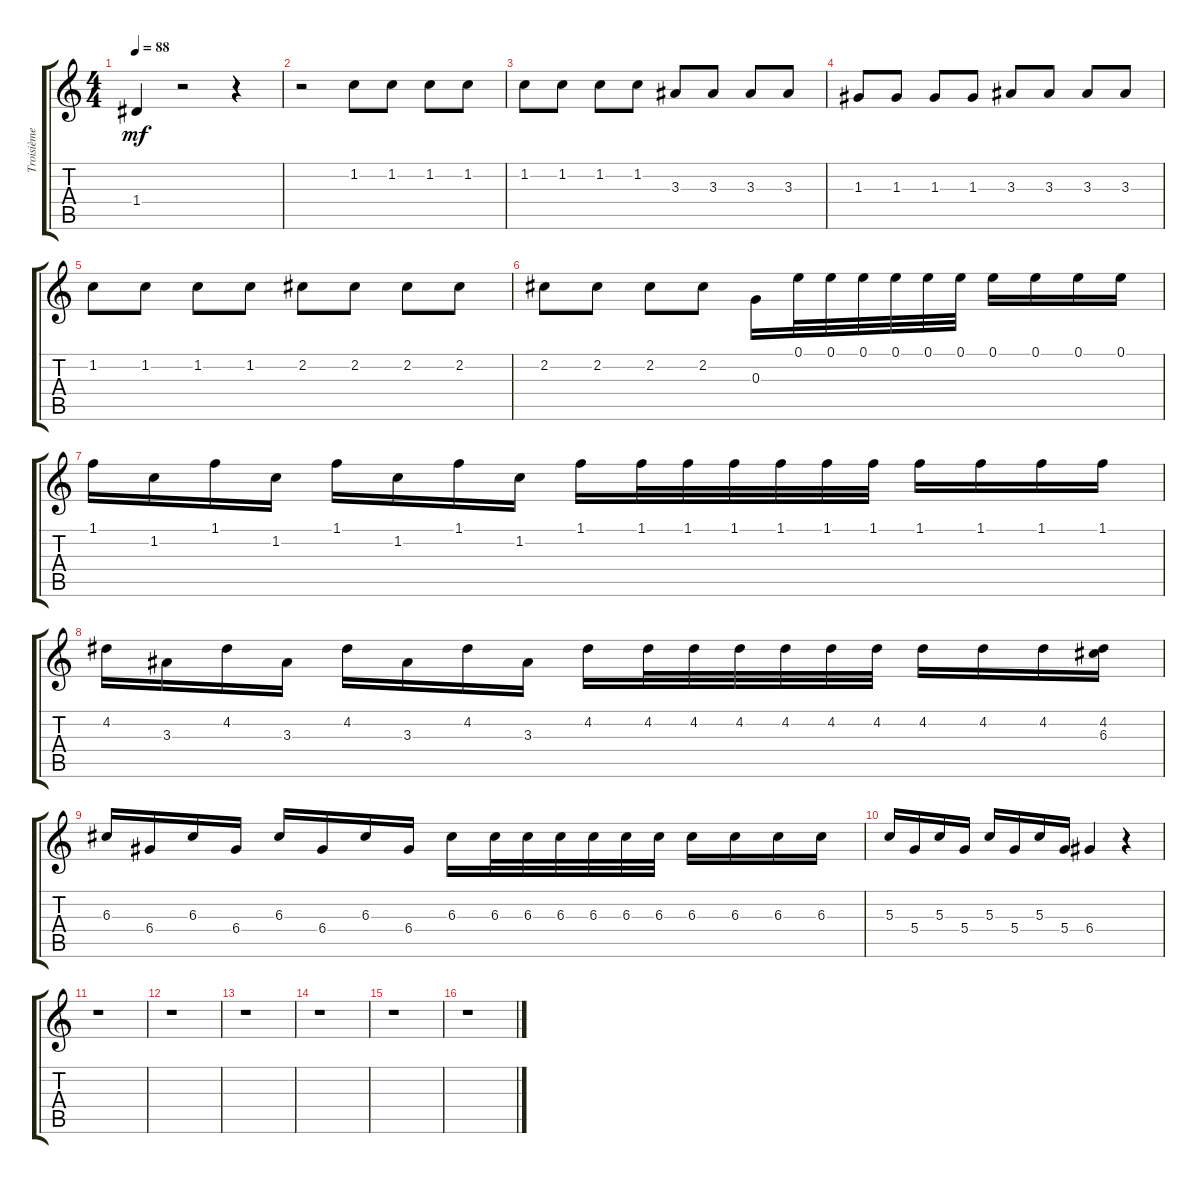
\track ("Troisième Guitare" "Troisième ") {instrument acousticguitarsteel}
\staff {score tabs}
\tuning (E4 B3 G3 D3 A2 E2) {hide}
\ts (4 4)
\tempo 88
\clef g2
\ks c
1.4.4{dy mf} r.2 r.4 |
r.2 1.2.8 1.2.8 1.2.8 1.2.8 |
1.2.8 1.2.8 1.2.8 1.2.8 3.3.8 3.3.8 3.3.8 3.3.8 |
1.3.8 1.3.8 1.3.8 1.3.8 3.3.8 3.3.8 3.3.8 3.3.8 |
1.2.8 1.2.8 1.2.8 1.2.8 2.2.8 2.2.8 2.2.8 2.2.8 |
2.2.8 2.2.8 2.2.8 2.2.8 0.3.16 0.1.32 0.1.32 0.1.32 0.1.32 0.1.32 0.1.32 0.1.16 0.1.16 0.1.16 0.1.16 |
1.1.16 1.2.16 1.1.16 1.2.16 1.1.16 1.2.16 1.1.16 1.2.16 1.1.16 1.1.32 1.1.32 1.1.32 1.1.32 1.1.32 1.1.32 1.1.16 1.1.16 1.1.16 1.1.16 |
4.2.16 3.3.16 4.2.16 3.3.16 4.2.16 3.3.16 4.2.16 3.3.16 4.2.16 4.2.32 4.2.32 4.2.32 4.2.32 4.2.32 4.2.32 4.2.16 4.2.16 4.2.16 (4.2 6.3).16 |
6.3.16 6.4.16 6.3.16 6.4.16 6.3.16 6.4.16 6.3.16 6.4.16 6.3.16 6.3.32 6.3.32 6.3.32 6.3.32 6.3.32 6.3.32 6.3.16 6.3.16 6.3.16 6.3.16 |
5.3.16 5.4.16 5.3.16 5.4.16 5.3.16 5.4.16 5.3.16 5.4.16 6.4.4 r.4 |
r.1 |
r.1 |
r.1 |
r.1 |
r.1 |
r.1
